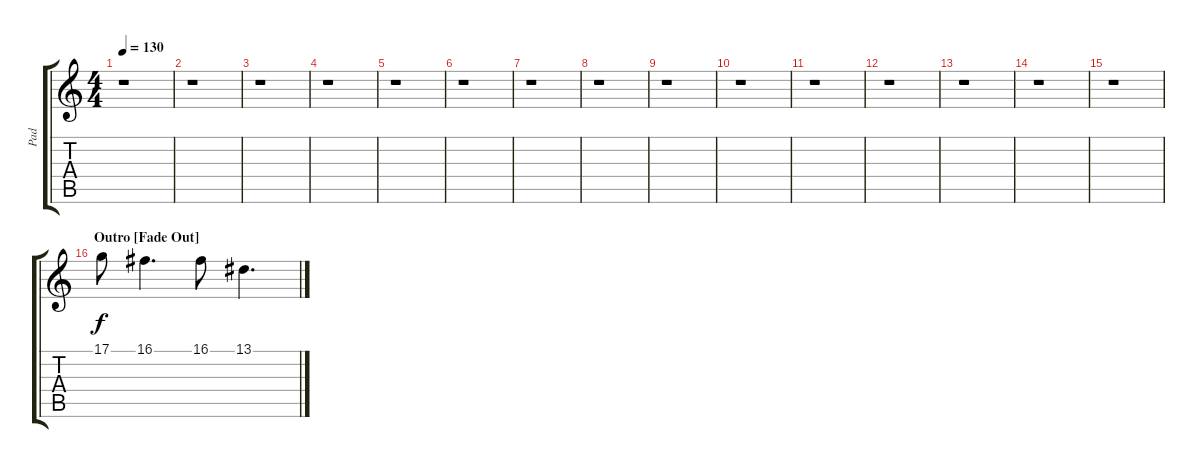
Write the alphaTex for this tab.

\track ("Pad" "Pad") {instrument fx5brightness}
\staff {score tabs}
\tuning (D4 A3 F3 C3 G2 D2) {hide}
\ts (4 4)
\tempo 130
\clef g2
\ks c
r.1{dy f} |
r.1 |
r.1 |
r.1 |
r.1 |
r.1 |
r.1 |
r.1 |
r.1 |
r.1 |
r.1 |
r.1 |
r.1 |
r.1 |
r.1 |
\section ("" "Outro [Fade Out]")
17.1.8 16.1.4{d} 16.1.8 13.1.4{d}
